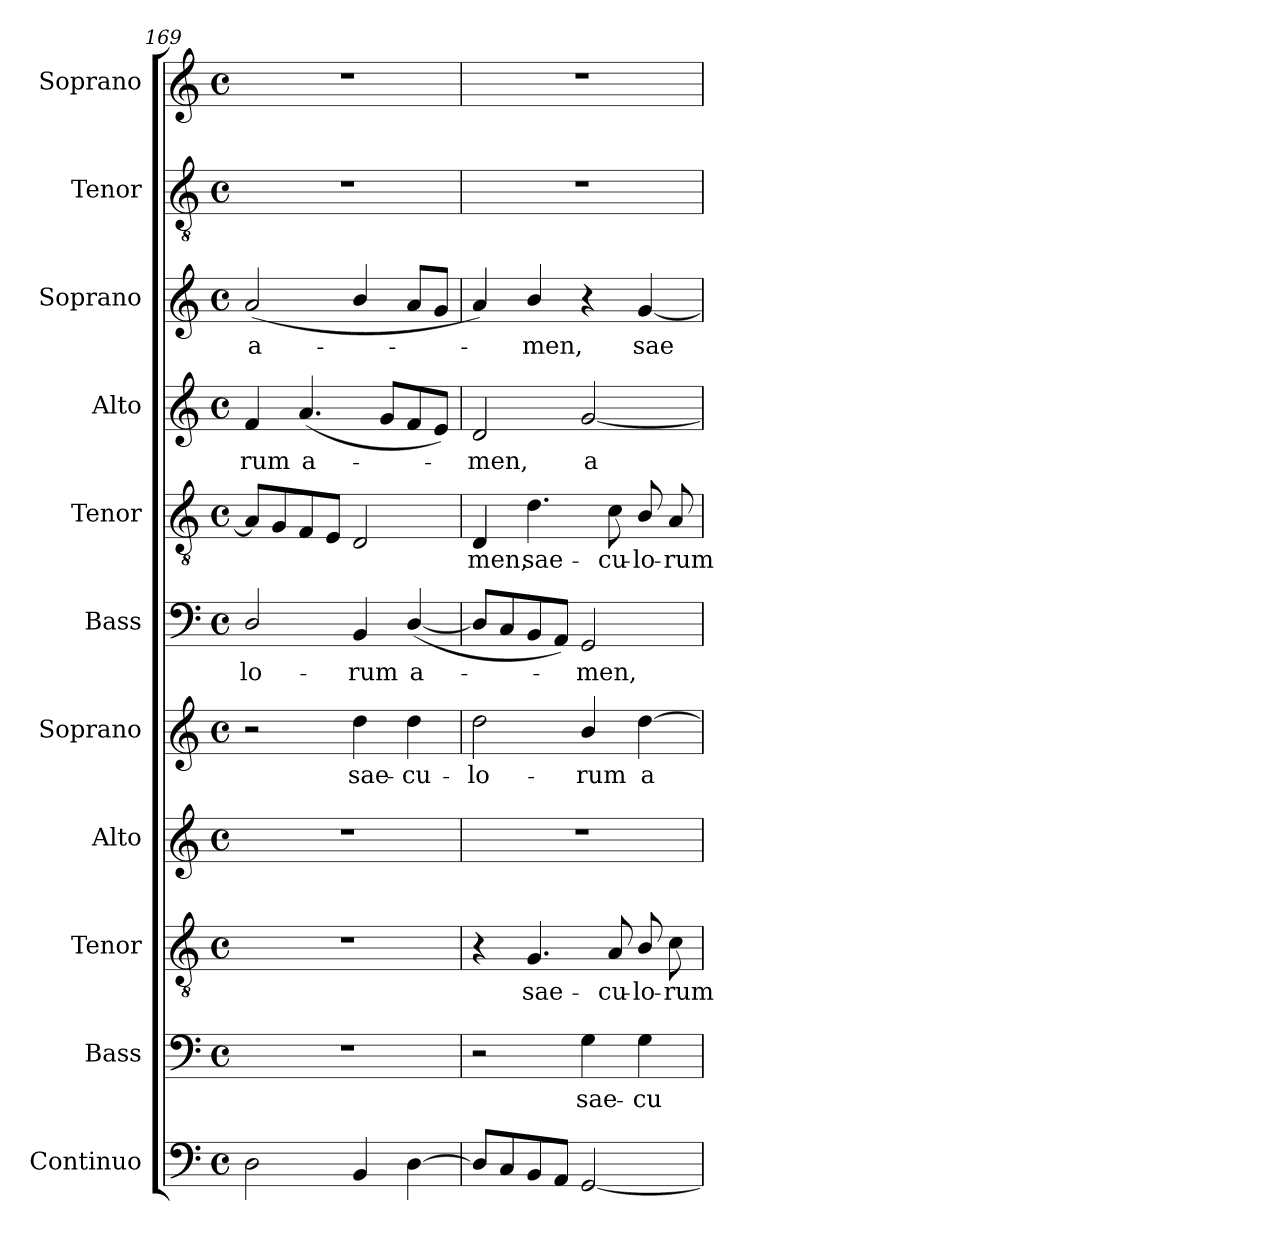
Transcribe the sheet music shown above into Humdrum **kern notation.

**kern	**kern	**text	**kern	**text	**kern	**kern	**text	**kern	**text	**kern	**text	**kern	**text	**kern	**text	**kern	**kern
*part11	*part10	*part10	*part9	*part9	*part8	*part7	*part7	*part6	*part6	*part5	*part5	*part4	*part4	*part3	*part3	*part2	*part1
*staff11	*staff10	*staff10	*staff9	*staff9	*staff8	*staff7	*staff7	*staff6	*staff6	*staff5	*staff5	*staff4	*staff4	*staff3	*staff3	*staff2	*staff1
*I"Continuo	*I"Bass	*	*I"Tenor	*	*I"Alto	*I"Soprano	*	*I"Bass	*	*I"Tenor	*	*I"Alto	*	*I"Soprano	*	*I"Tenor	*I"Soprano
*I'Cont.	*I'B.	*	*I'T.	*	*I'A.	*I'S.	*	*I'B.	*	*I'T.	*	*I'A.	*	*I'S.	*	*I'T.	*I'S.
*clefF4	*clefF4	*	*clefGv2	*	*clefG2	*clefG2	*	*clefF4	*	*clefGv2	*	*clefG2	*	*clefG2	*	*clefGv2	*clefG2
*	*	*	*ITrd7c12	*	*	*	*	*	*	*ITrd7c12	*	*	*	*	*	*ITrd7c12	*
*k[]	*k[]	*	*k[]	*	*k[]	*k[]	*	*k[]	*	*k[]	*	*k[]	*	*k[]	*	*k[]	*k[]
*C:	*C:	*	*C:	*	*C:	*C:	*	*C:	*	*C:	*	*C:	*	*C:	*	*C:	*C:
*M4/4	*M4/4	*	*M4/4	*	*M4/4	*M4/4	*	*M4/4	*	*M4/4	*	*M4/4	*	*M4/4	*	*M4/4	*M4/4
*met(c)	*met(c)	*	*met(c)	*	*met(c)	*met(c)	*	*met(c)	*	*met(c)	*	*met(c)	*	*met(c)	*	*met(c)	*met(c)
=169	=169	=169	=169	=169	=169	=169	=169	=169	=169	=169	=169	=169	=169	=169	=169	=169	=169
!	!	!	!	!	!	!	!	!	!LO:LY:b:color=#000000	!	!	!	!	!	!	!	!
!	!	!	!	!	!	!	!	!	!	!	!	!	!LO:LY:b:color=#000000	!	!	!	!
!	!	!	!	!	!	!	!	!	!	!	!	!	!	!	!LO:LY:b:color=#000000	!	!
2Di\	1r	.	1r	.	1r	2r	.	2Di/	-lo-	8AAi/L]	.	4fi/	-rum	(2ai/	a-	1r	1r
.	.	.	.	.	.	.	.	.	.	8GGi/	.	.	.	.	.	.	.
!	!	!	!	!	!	!	!	!	!	!	!	!	!LO:LY:b:color=#000000	!	!	!	!
.	.	.	.	.	.	.	.	.	.	8FFi/	.	(4.ai/	a-	.	.	.	.
.	.	.	.	.	.	.	.	.	.	8EEi/J	.	.	.	.	.	.	.
!	!	!	!	!	!	!	!LO:LY:b:color=#000000	!	!	!	!	!	!	!	!	!	!
!	!	!	!	!	!	!	!	!	!LO:LY:b:color=#000000	!	!	!	!	!	!	!	!
4BBi/	.	.	.	.	.	4ddi\	sae-	4BBi/	-rum	2DDi/	.	.	.	4bi/	.	.	.
.	.	.	.	.	.	.	.	.	.	.	.	8gi/L	.	.	.	.	.
!	!	!	!	!	!	!	!LO:LY:b:color=#000000	!	!	!	!	!	!	!	!	!	!
!	!	!	!	!	!	!	!	!	!LO:LY:b:color=#000000	!	!	!	!	!	!	!	!
[4Di\	.	.	.	.	.	4ddi\	-cu-	([4Di/	a-	.	.	8fi/	.	8ai/L	.	.	.
.	.	.	.	.	.	.	.	.	.	.	.	8ei/J)	.	8gi/J	.	.	.
=170	=170	=170	=170	=170	=170	=170	=170	=170	=170	=170	=170	=170	=170	=170	=170	=170	=170
!	!	!	!	!	!	!	!LO:LY:b:color=#000000	!	!	!	!	!	!	!	!	!	!
!	!	!	!	!	!	!	!	!	!	!	!LO:LY:b:color=#000000	!	!	!	!	!	!
!	!	!	!	!	!	!	!	!	!	!	!	!	!LO:LY:b:color=#000000	!	!	!	!
8Di/L]	2r	.	4r	.	1r	2ddi\	-lo-	8Di/L]	.	4DDi/	-men,	2di/	-men,	4ai/)	.	1r	1r
8Ci/	.	.	.	.	.	.	.	8Ci/	.	.	.	.	.	.	.	.	.
!	!	!	!	!LO:LY:b:color=#000000	!	!	!	!	!	!	!	!	!	!	!	!	!
!	!	!	!	!	!	!	!	!	!	!	!LO:LY:b:color=#000000	!	!	!	!	!	!
!	!	!	!	!	!	!	!	!	!	!	!	!	!	!	!LO:LY:b:color=#000000	!	!
8BBi/	.	.	4.GGi/	sae-	.	.	.	8BBi/	.	4.Di\	sae-	.	.	4bi/	-men,	.	.
8AAi/J	.	.	.	.	.	.	.	8AAi/J)	.	.	.	.	.	.	.	.	.
!	!	!LO:LY:b:color=#000000	!	!	!	!	!	!	!	!	!	!	!	!	!	!	!
!	!	!	!	!	!	!	!LO:LY:b:color=#000000	!	!	!	!	!	!	!	!	!	!
!	!	!	!	!	!	!	!	!	!LO:LY:b:color=#000000	!	!	!	!	!	!	!	!
!	!	!	!	!	!	!	!	!	!	!	!	!	!LO:LY:b:color=#000000	!	!	!	!
[2GGi/	4Gi\	sae-	.	.	.	4bi/	-rum	2GGi/	-men,	.	.	[2gi/	a-	4r	.	.	.
!	!	!	!	!LO:LY:b:color=#000000	!	!	!	!	!	!	!	!	!	!	!	!	!
!	!	!	!	!	!	!	!	!	!	!	!LO:LY:b:color=#000000	!	!	!	!	!	!
.	.	.	8AAi/	-cu-	.	.	.	.	.	8Ci\	-cu-	.	.	.	.	.	.
!	!	!LO:LY:b:color=#000000	!	!	!	!	!	!	!	!	!	!	!	!	!	!	!
!	!	!	!	!LO:LY:b:color=#000000	!	!	!	!	!	!	!	!	!	!	!	!	!
!	!	!	!	!	!	!	!LO:LY:b:color=#000000	!	!	!	!	!	!	!	!	!	!
!	!	!	!	!	!	!	!	!	!	!	!LO:LY:b:color=#000000	!	!	!	!	!	!
!	!	!	!	!	!	!	!	!	!	!	!	!	!	!	!LO:LY:b:color=#000000	!	!
.	4Gi\	-cu-	8BBi/	-lo-	.	[4ddi\	a-	.	.	8BBi/	-lo-	.	.	[4gi/	sae-	.	.
!	!	!	!	!LO:LY:b:color=#000000	!	!	!	!	!	!	!	!	!	!	!	!	!
!	!	!	!	!	!	!	!	!	!	!	!LO:LY:b:color=#000000	!	!	!	!	!	!
.	.	.	8Ci\	-rum	.	.	.	.	.	8AAi/	-rum	.	.	.	.	.	.
=	=	=	=	=	=	=	=	=	=	=	=	=	=	=	=	=	=
*-	*-	*-	*-	*-	*-	*-	*-	*-	*-	*-	*-	*-	*-	*-	*-	*-	*-
